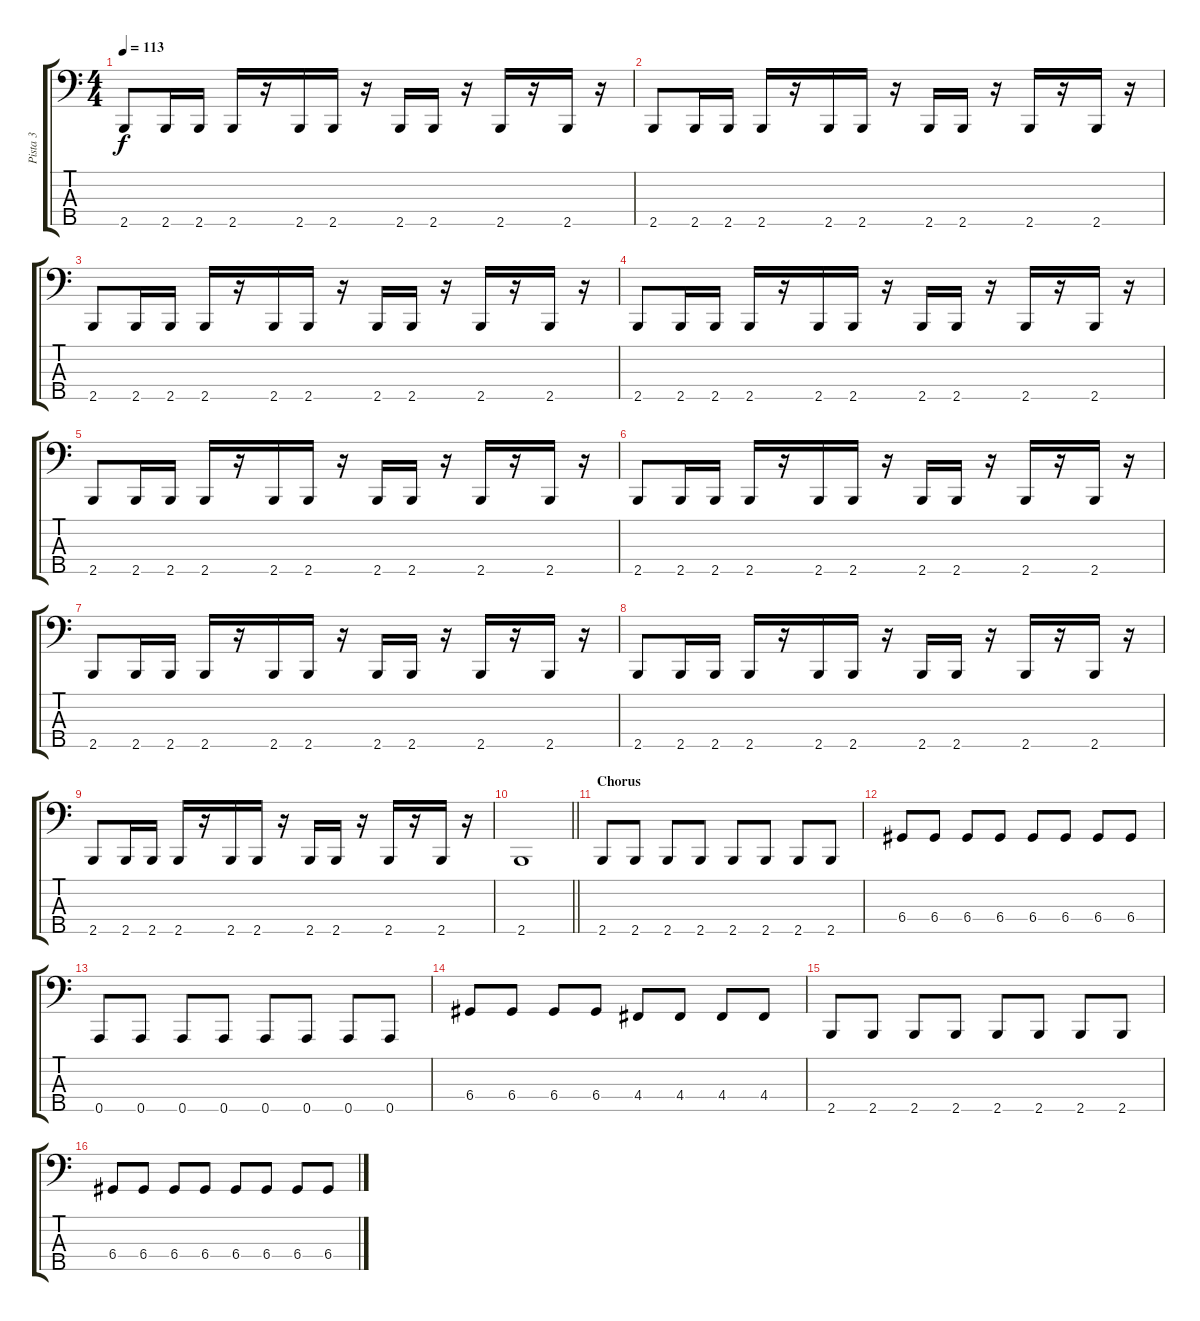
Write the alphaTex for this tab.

\track ("Pista 3" "Pista 3") {instrument slapbass1}
\staff {score tabs}
\tuning (F2 C2 G1 D1 A0) {hide}
\ts (4 4)
\tempo 113
\clef f4
\ks c
2.5.8{dy f} 2.5.16 2.5.16 2.5.16 r.16 2.5.16 2.5.16 r.16 2.5.16 2.5.16 r.16 2.5.16 r.16 2.5.16 r.16 |
2.5.8 2.5.16 2.5.16 2.5.16 r.16 2.5.16 2.5.16 r.16 2.5.16 2.5.16 r.16 2.5.16 r.16 2.5.16 r.16 |
2.5.8 2.5.16 2.5.16 2.5.16 r.16 2.5.16 2.5.16 r.16 2.5.16 2.5.16 r.16 2.5.16 r.16 2.5.16 r.16 |
2.5.8 2.5.16 2.5.16 2.5.16 r.16 2.5.16 2.5.16 r.16 2.5.16 2.5.16 r.16 2.5.16 r.16 2.5.16 r.16 |
2.5.8 2.5.16 2.5.16 2.5.16 r.16 2.5.16 2.5.16 r.16 2.5.16 2.5.16 r.16 2.5.16 r.16 2.5.16 r.16 |
2.5.8 2.5.16 2.5.16 2.5.16 r.16 2.5.16 2.5.16 r.16 2.5.16 2.5.16 r.16 2.5.16 r.16 2.5.16 r.16 |
2.5.8 2.5.16 2.5.16 2.5.16 r.16 2.5.16 2.5.16 r.16 2.5.16 2.5.16 r.16 2.5.16 r.16 2.5.16 r.16 |
2.5.8 2.5.16 2.5.16 2.5.16 r.16 2.5.16 2.5.16 r.16 2.5.16 2.5.16 r.16 2.5.16 r.16 2.5.16 r.16 |
2.5.8 2.5.16 2.5.16 2.5.16 r.16 2.5.16 2.5.16 r.16 2.5.16 2.5.16 r.16 2.5.16 r.16 2.5.16 r.16 |
\barLineRight lightlight
2.5.1 |
\section ("" "Chorus")
2.5.8 2.5.8 2.5.8 2.5.8 2.5.8 2.5.8 2.5.8 2.5.8 |
6.4.8 6.4.8 6.4.8 6.4.8 6.4.8 6.4.8 6.4.8 6.4.8 |
0.5.8 0.5.8 0.5.8 0.5.8 0.5.8 0.5.8 0.5.8 0.5.8 |
6.4.8 6.4.8 6.4.8 6.4.8 4.4.8 4.4.8 4.4.8 4.4.8 |
2.5.8 2.5.8 2.5.8 2.5.8 2.5.8 2.5.8 2.5.8 2.5.8 |
6.4.8 6.4.8 6.4.8 6.4.8 6.4.8 6.4.8 6.4.8 6.4.8
